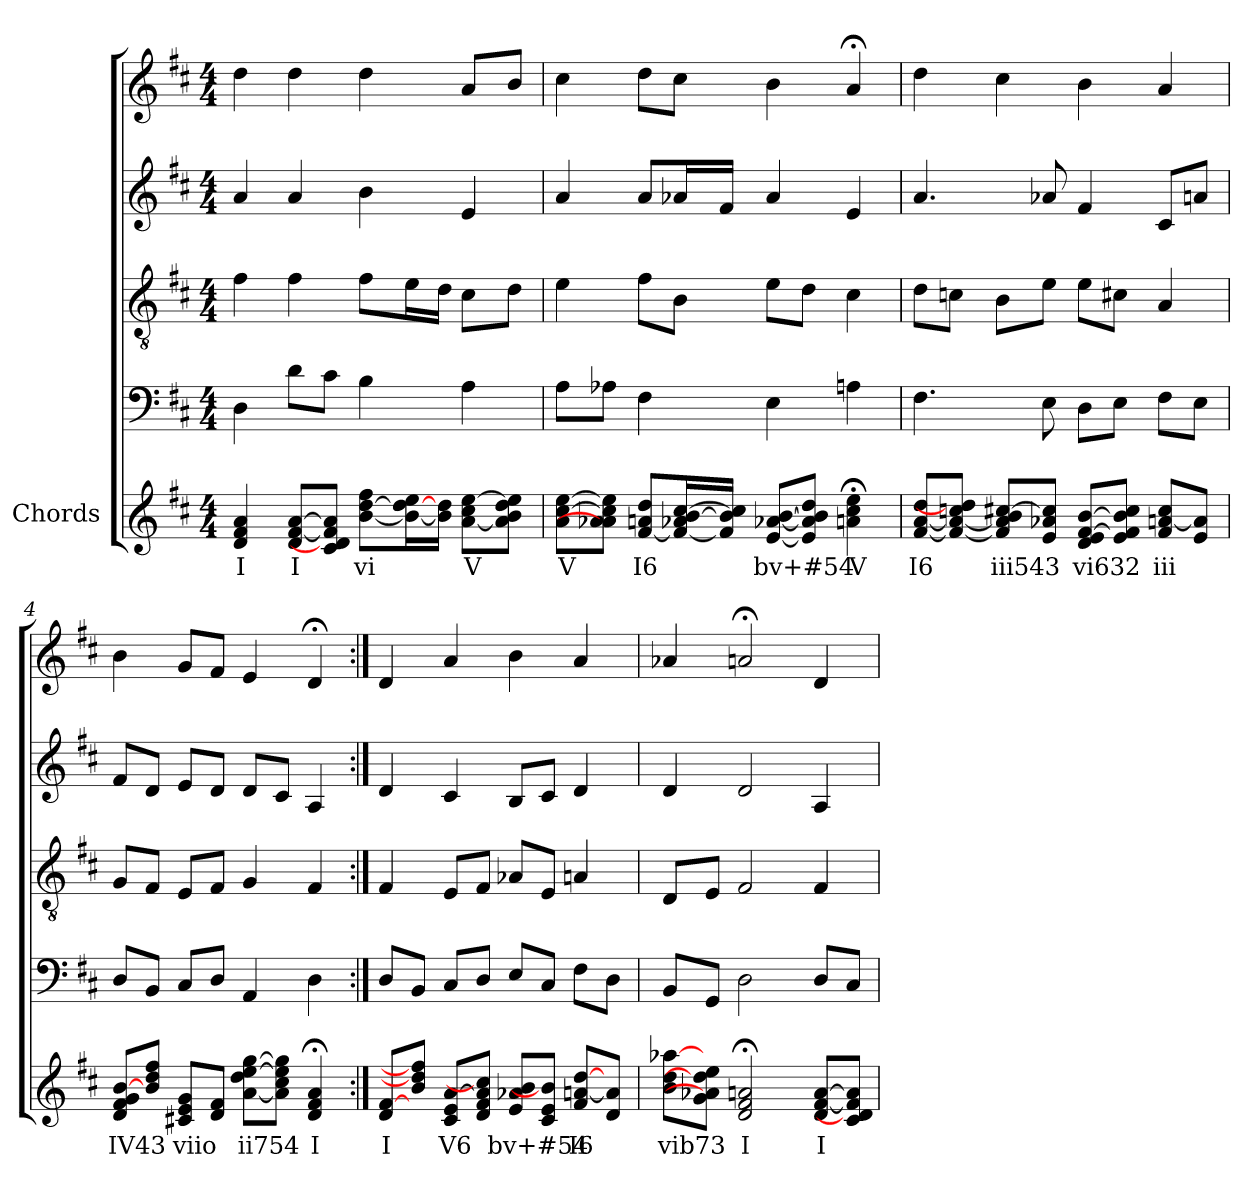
**kern	**text	**kern	**kern	**kern	**kern
*part5	*part5	*part4	*part3	*part2	*part1
*staff5	*staff5	*staff4	*staff3	*staff2	*staff1
*I"Chords	*	*	*	*	*
*clefG2	*	*clefF4	*clefGv2	*clefG2	*clefG2
*k[f#c#]	*	*k[f#c#]	*k[f#c#]	*k[f#c#]	*k[f#c#]
*M4/4	*	*M4/4	*M4/4	*M4/4	*M4/4
=1	=1	=1	=1	=1	=1
4d 4f# 4a	I	4D\	4f#\	4a/	4dd\
8d/ [8f# [8aL	I	8d\L	4f#\	4a/	4dd\
8c#/ 8d] 8f#] 8a]J	.	8c#\J	.	.	.
[8b\ [8dd 8ff#L	vi	4B\	8f#\L	4b\	4dd\
16b\_ 16dd_ 16eeL	.	.	16e\L	.	.
16b\] 16ddJJ	.	.	16d\JJ	.	.
[8a\ 8cc# [8eeL	V	4A\	8c#\L	4e/	8a/L
8a\] 8b 8dd 8ee]J	.	.	8d\J	.	8b/J
=2	=2	=2	=2	=2	=2
8a\ [8cc# [8eeL	V	8A\L	4e\	4a/	4cc#\
8a-X\ 8an] 8cc#] 8ee]J	.	8A-X\J	.	.	.
[8f#/ 8a 8ddL	I6	4F#\	8f#\L	8a/L	8dd\L
16f#/_ 16a-X [16b [16cc#L	.	.	8B\J	16a-X/L	8cc#\J
16f#/] 16b] 16cc#]JJ	.	.	.	16f#/JJ	.
[8e/ [8a-X [8bL	bv+#54	4E\	8e\L	4a-/	4b\
8e/] 8a-] 8b] 8ddJ	.	.	8d\J	.	.
4an;< 4cc#;< 4ee;<	V	4An\	4c#\	4e/	4a;</
=3	=3	=3	=3	=3	=3
[8f#/ [8a 8ddL	I6	4.F#\	8d\L	4.a/	4dd\
8f#/_ 8a_ 8ccn 8dd]J	.	.	8cn\J	.	.
8f#/] 8a] 8b [8cc#XL	iii543	.	8B\L	.	4cc#\
8e/ 8a-X 8cc#]J	.	8E\	8e\J	8a-X/	.
8d/ 8e [8f# [8bL	vi632	8D\L	8e\L	4f#/	4b\
8e/ 8f#] 8b] 8cc#J	.	8E\J	8c#X\J	.	.
8f#/ [8an 8cc#L	iii	8F#\L	4A/	8c#/L	4a/
8e/ 8a]J	.	8E\J	.	8an/J	.
=4	=4	=4	=4	=4	=4
8d/ 8f# 8g [8bL	IV43	8D/L	8G/L	8f#/L	4b\
8b/ 8dd 8ff#J	.	8BB/J	8F#/J	8d/J	.
8c#X/ 8e 8gL	viio	8C#/L	8E/L	8e/L	8g/L
8d/ 8f#J	.	8D/J	8F#/J	8d/J	8f#/J
[8a\ 8dd [8ee [8ggL	ii754	4AA/	4G/	8d/L	4e/
8a\] 8cc# 8ee] 8gg]J	.	.	.	8c#/J	.
4d;< 4f#;< 4a;<	I	4D\	4F#/	4A/	4d;</
!!LO:LB:g=z
=5:|!	=5:|!	=5:|!	=5:|!	=5:|!	=5:|!
8d/ [8f#L	I	8D/L	4F#/	4d/	4d/
8b/ 8dd] 8ff#]J	.	8BB/J	.	.	.
8c#/ 8e [8aL	V6	8C#/L	8E/L	4c#/	4a/
8d/ 8f# 8a] 8cc#]J	.	8D/J	8F#/J	.	.
8e/ 8a-X 8bL	bv+#54	8E/L	8A-X/L	8B/L	4b\
8c#/ 8e 8b]J	.	8C#/J	8E/J	8c#/J	.
8f#/ [8an [8ddL	I6	8F#\L	4An/	4d/	4a/
8d/ 8a]J	.	8D\J	.	.	.
=6	=6	=6	=6	=6	=6
8b\ 8dd [8aa-XL	vib73	8BB/L	8D/L	4d/	4a-X/
8g\ 8a-X] 8dd] 8eeJ	.	8GG/J	8E/J	.	.
2d;< 2f#;< 2an;<	I	2D\	2F#/	2d/	2an;</
8d/ [8f# [8aL	I	8D/L	4F#/	4A/	4d/
8c#/ 8d] 8f#] 8a]J	.	8C#/J	.	.	.
=	=	=	=	=	=
*-	*-	*-	*-	*-	*-
